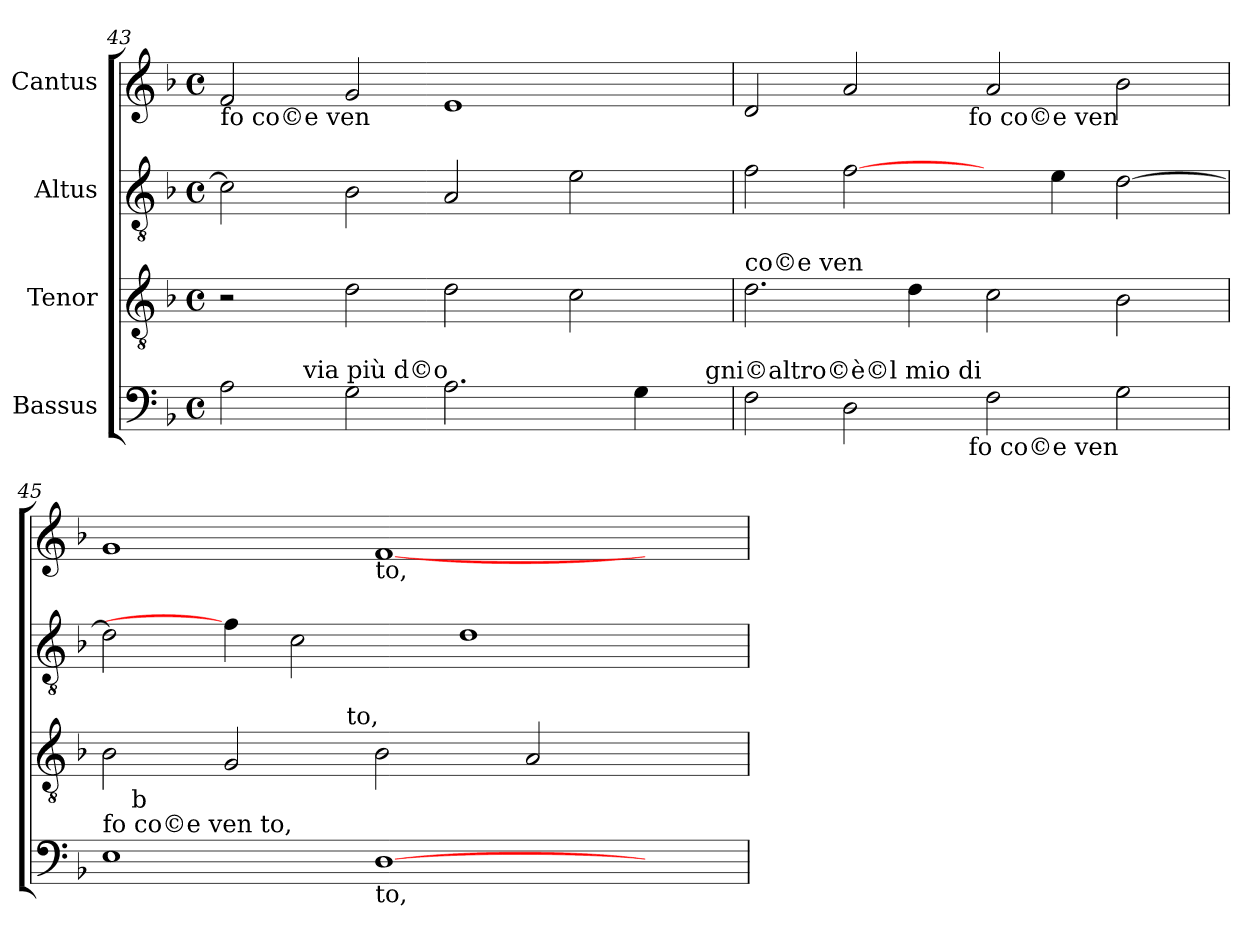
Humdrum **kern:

**kern	**kern	**kern	**kern
*part4	*part3	*part2	*part1
*staff4	*staff3	*staff2	*staff1
*I"Bassus	*I"Tenor	*I"Altus	*I"Cantus
*clefF4	*clefGv2	*clefGv2	*clefG2
*ITrd7c12	*	*	*
*k[b-]	*k[b-]	*k[b-]	*k[b-]
*F:	*F:	*F:	*F:
*M4/4	*M4/4	*M4/4	*M4/4
*met(c)	*met(c)	*met(c)	*met(c)
=43	=43	=43	=43
!	!	!	!LO:TX:b:t=fo co©e ven
*^	*	*	*
*	*^	*	*	*
2AA\	4.ryy	1ryy	2r	2c\]	2f/
!	!LO:TX:a:t=via più d©o	!	!	!	!
.	1ryy	.	.	.	.
2GG\	.	.	2d\	2B-\	2g/
2.AA\	.	2...ryy	2d\	2A/	1e
.	2ryy	.	.	.	.
.	.	.	2c\	2e\	.
4GG\	.	.	.	.	.
.	8ryy	.	.	.	.
!	!	!LO:TX:a:t=gni©altro©è©l mio di	!	!	!
.	.	16ryy	.	.	.
=44	=44	=44	=44	=44	=44
!	!	!	!	!	!LO:TX:b:t=to, di
!	!	!	!LO:TX:a:t=co©e ven	!	!
*	*v	*v	*	*	*^
2FF\	2ryy	2.d\	2f\	2d/	2ryy
2DD\	4...ryy	.	[2f\	2a/	4...ryy
.	.	4d\	.	.	.
!	!	!	!	!	!LO:TX:b:t=fo co©e ven
!	!LO:TX:b:t=fo co©e ven	!	!	!	!
.	1ryy	.	.	.	1ryy
2FF\	.	2c\	4ryy	2a/	.
.	.	.	4e\	.	.
2GG\	.	2B-\	[>2d\	2b-\	.
.	32ryy	.	.	.	32ryy
=45	=45	=45	=45	=45	=45
!LO:TX:a:t=fo co©e ven to,	!	!	!	!	!
*	*	*^	*	*v	*v
1EE	16ryy	2B-\	2...ryy	2d\]	1g
!	!LO:TX:a:t=b	!	!	!	!
.	1ryy	.	.	.	.
.	.	2G/	.	4f\]	.
.	.	.	.	2c\	.
!	!	!	!LO:TX:a:t=to,	!	!
.	.	.	1ryy	.	.
!	!	!	!	!	!LO:TX:b:t=to,
!LO:TX:b:t=to,	!	!	!	!	!
[>1DD	.	2B-\	.	.	[<1f
.	1ryy	.	.	.	.
.	.	.	.	1d	.
.	.	2A/	.	.	.
.	.	.	4ryy	.	.
4ryy	.	4ryy	.	.	4ryy
.	8.ryy	.	.	.	.
.	.	.	16ryy	.	.
*v	*v	*	*	*	*
*	*v	*v	*	*
=	=	=	=
*-	*-	*-	*-
